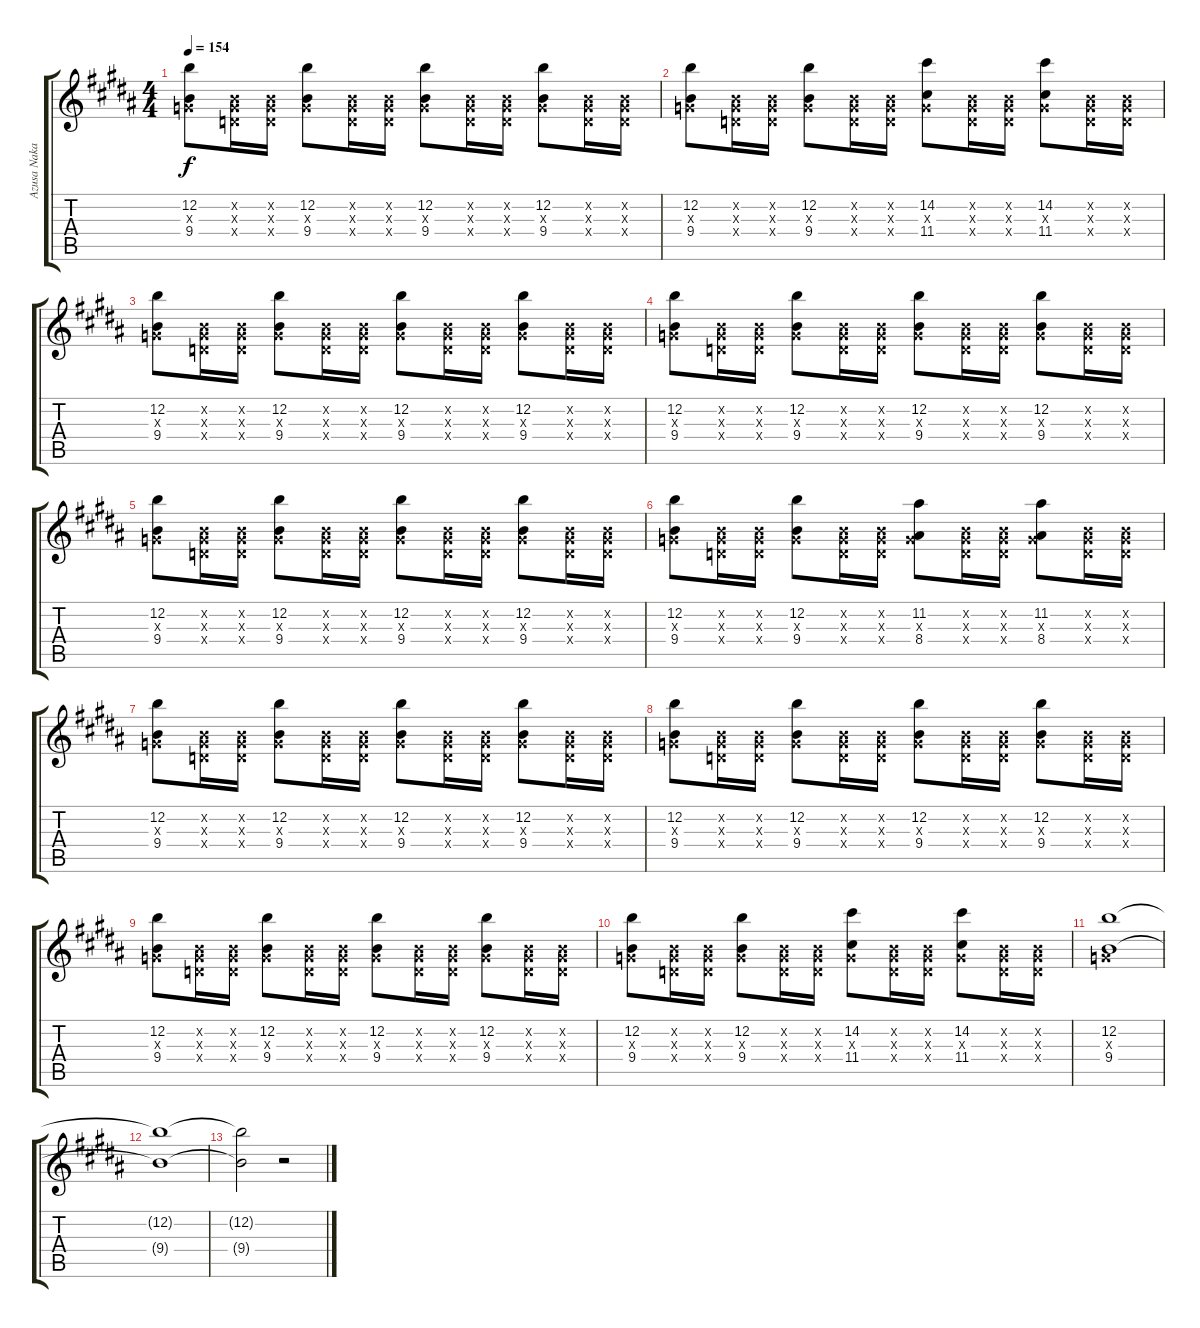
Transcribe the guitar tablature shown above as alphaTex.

\track ("Azusa Nakano" "Azusa Naka") {instrument distortionguitar}
\staff {score tabs}
\tuning (E4 B3 G3 D3 A2 E2) {hide}
\ts (4 4)
\tempo 154
\clef g2
\ks b
(12.2 0.3{x} 9.4).8{dy f} (0.2{x} 0.3{x} 0.4{x}).16 (0.2{x} 0.3{x} 0.4{x}).16 (12.2 0.3{x} 9.4).8 (0.2{x} 0.3{x} 0.4{x}).16 (0.2{x} 0.3{x} 0.4{x}).16 (12.2 0.3{x} 9.4).8 (0.2{x} 0.3{x} 0.4{x}).16 (0.2{x} 0.3{x} 0.4{x}).16 (12.2 0.3{x} 9.4).8 (0.2{x} 0.3{x} 0.4{x}).16 (0.2{x} 0.3{x} 0.4{x}).16 |
(12.2 0.3{x} 9.4).8 (0.2{x} 0.3{x} 0.4{x}).16 (0.2{x} 0.3{x} 0.4{x}).16 (12.2 0.3{x} 9.4).8 (0.2{x} 0.3{x} 0.4{x}).16 (0.2{x} 0.3{x} 0.4{x}).16 (14.2 0.3{x} 11.4).8 (0.2{x} 0.3{x} 0.4{x}).16 (0.2{x} 0.3{x} 0.4{x}).16 (14.2 0.3{x} 11.4).8 (0.2{x} 0.3{x} 0.4{x}).16 (0.2{x} 0.3{x} 0.4{x}).16 |
(12.2 0.3{x} 9.4).8 (0.2{x} 0.3{x} 0.4{x}).16 (0.2{x} 0.3{x} 0.4{x}).16 (12.2 0.3{x} 9.4).8 (0.2{x} 0.3{x} 0.4{x}).16 (0.2{x} 0.3{x} 0.4{x}).16 (12.2 0.3{x} 9.4).8 (0.2{x} 0.3{x} 0.4{x}).16 (0.2{x} 0.3{x} 0.4{x}).16 (12.2 0.3{x} 9.4).8 (0.2{x} 0.3{x} 0.4{x}).16 (0.2{x} 0.3{x} 0.4{x}).16 |
(12.2 0.3{x} 9.4).8 (0.2{x} 0.3{x} 0.4{x}).16 (0.2{x} 0.3{x} 0.4{x}).16 (12.2 0.3{x} 9.4).8 (0.2{x} 0.3{x} 0.4{x}).16 (0.2{x} 0.3{x} 0.4{x}).16 (12.2 0.3{x} 9.4).8 (0.2{x} 0.3{x} 0.4{x}).16 (0.2{x} 0.3{x} 0.4{x}).16 (12.2 0.3{x} 9.4).8 (0.2{x} 0.3{x} 0.4{x}).16 (0.2{x} 0.3{x} 0.4{x}).16 |
(12.2 0.3{x} 9.4).8 (0.2{x} 0.3{x} 0.4{x}).16 (0.2{x} 0.3{x} 0.4{x}).16 (12.2 0.3{x} 9.4).8 (0.2{x} 0.3{x} 0.4{x}).16 (0.2{x} 0.3{x} 0.4{x}).16 (12.2 0.3{x} 9.4).8 (0.2{x} 0.3{x} 0.4{x}).16 (0.2{x} 0.3{x} 0.4{x}).16 (12.2 0.3{x} 9.4).8 (0.2{x} 0.3{x} 0.4{x}).16 (0.2{x} 0.3{x} 0.4{x}).16 |
(12.2 0.3{x} 9.4).8 (0.2{x} 0.3{x} 0.4{x}).16 (0.2{x} 0.3{x} 0.4{x}).16 (12.2 0.3{x} 9.4).8 (0.2{x} 0.3{x} 0.4{x}).16 (0.2{x} 0.3{x} 0.4{x}).16 (11.2 0.3{x} 8.4).8 (0.2{x} 0.3{x} 0.4{x}).16 (0.2{x} 0.3{x} 0.4{x}).16 (11.2 0.3{x} 8.4).8 (0.2{x} 0.3{x} 0.4{x}).16 (0.2{x} 0.3{x} 0.4{x}).16 |
(12.2 0.3{x} 9.4).8 (0.2{x} 0.3{x} 0.4{x}).16 (0.2{x} 0.3{x} 0.4{x}).16 (12.2 0.3{x} 9.4).8 (0.2{x} 0.3{x} 0.4{x}).16 (0.2{x} 0.3{x} 0.4{x}).16 (12.2 0.3{x} 9.4).8 (0.2{x} 0.3{x} 0.4{x}).16 (0.2{x} 0.3{x} 0.4{x}).16 (12.2 0.3{x} 9.4).8 (0.2{x} 0.3{x} 0.4{x}).16 (0.2{x} 0.3{x} 0.4{x}).16 |
(12.2 0.3{x} 9.4).8 (0.2{x} 0.3{x} 0.4{x}).16 (0.2{x} 0.3{x} 0.4{x}).16 (12.2 0.3{x} 9.4).8 (0.2{x} 0.3{x} 0.4{x}).16 (0.2{x} 0.3{x} 0.4{x}).16 (12.2 0.3{x} 9.4).8 (0.2{x} 0.3{x} 0.4{x}).16 (0.2{x} 0.3{x} 0.4{x}).16 (12.2 0.3{x} 9.4).8 (0.2{x} 0.3{x} 0.4{x}).16 (0.2{x} 0.3{x} 0.4{x}).16 |
(12.2 0.3{x} 9.4).8 (0.2{x} 0.3{x} 0.4{x}).16 (0.2{x} 0.3{x} 0.4{x}).16 (12.2 0.3{x} 9.4).8 (0.2{x} 0.3{x} 0.4{x}).16 (0.2{x} 0.3{x} 0.4{x}).16 (12.2 0.3{x} 9.4).8 (0.2{x} 0.3{x} 0.4{x}).16 (0.2{x} 0.3{x} 0.4{x}).16 (12.2 0.3{x} 9.4).8 (0.2{x} 0.3{x} 0.4{x}).16 (0.2{x} 0.3{x} 0.4{x}).16 |
(12.2 0.3{x} 9.4).8 (0.2{x} 0.3{x} 0.4{x}).16 (0.2{x} 0.3{x} 0.4{x}).16 (12.2 0.3{x} 9.4).8 (0.2{x} 0.3{x} 0.4{x}).16 (0.2{x} 0.3{x} 0.4{x}).16 (14.2 0.3{x} 11.4).8 (0.2{x} 0.3{x} 0.4{x}).16 (0.2{x} 0.3{x} 0.4{x}).16 (14.2 0.3{x} 11.4).8 (0.2{x} 0.3{x} 0.4{x}).16 (0.2{x} 0.3{x} 0.4{x}).16 |
(12.2 0.3{x} 9.4).1 |
(12.2{t} 9.4{t}).1 |
(12.2{t} 9.4{t}).2 r.2
